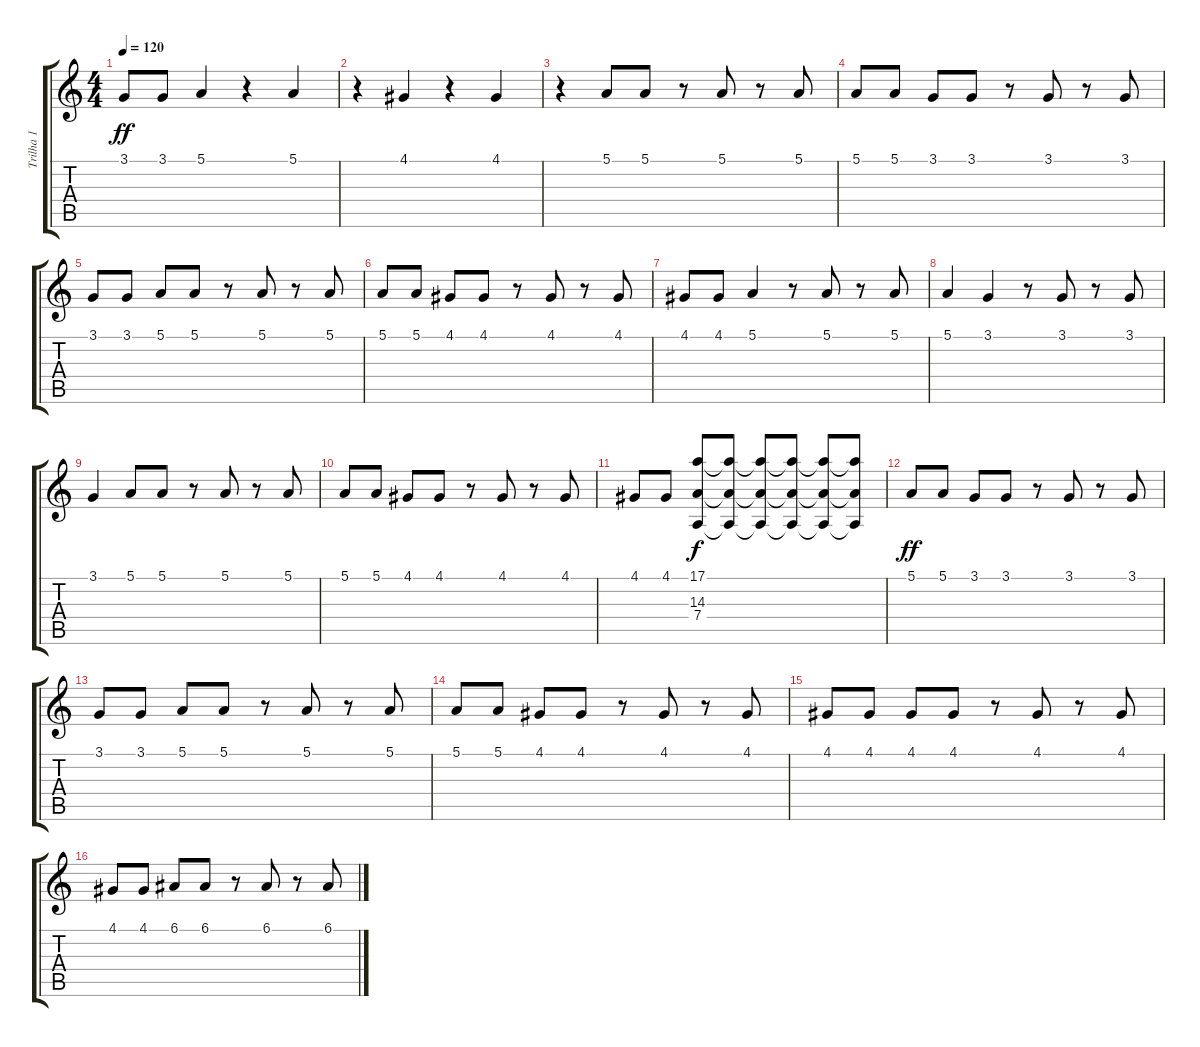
\track ("Trilha 1" "Trilha 1") {instrument tremolostrings}
\staff {score tabs}
\tuning (E4 B3 G3 D3 A2 E2) {hide}
\ts (4 4)
\tempo 120
\clef g2
\ks c
3.1.8{dy ff} 3.1.8 5.1.4 r.4 5.1.4 |
r.4 4.1.4 r.4 4.1.4 |
r.4 5.1.8{balance 8 instrument orchestrahit} 5.1.8 r.8 5.1.8 r.8 5.1.8 |
5.1.8 5.1.8 3.1.8{balance 8 instrument tremolostrings} 3.1.8 r.8 3.1.8 r.8 3.1.8 |
3.1.8 3.1.8 5.1.8 5.1.8 r.8 5.1.8 r.8 5.1.8 |
5.1.8 5.1.8 4.1.8 4.1.8 r.8 4.1.8 r.8 4.1.8 |
4.1.8 4.1.8 5.1.4{volume 14 instrument pizzicatostrings} r.8 5.1.8 r.8 5.1.8 |
5.1.4 3.1.4 r.8 3.1.8 r.8 3.1.8 |
3.1.4 5.1.8{balance 8 instrument tremolostrings} 5.1.8 r.8 5.1.8 r.8 5.1.8 |
5.1.8 5.1.8 4.1.8 4.1.8 r.8 4.1.8 r.8 4.1.8 |
4.1.8 4.1.8 (17.1 14.3 7.4).8{dy f} (17.1{t} 14.3{t} 7.4{t}).8 (17.1{t} 14.3{t} 7.4{t}).8 (17.1{t} 14.3{t} 7.4{t}).8 (17.1{t} 14.3{t} 7.4{t}).8 (17.1{t} 14.3{t} 7.4{t}).8 |
5.1.8{dy ff} 5.1.8 3.1.8 3.1.8 r.8 3.1.8 r.8 3.1.8 |
3.1.8 3.1.8 5.1.8 5.1.8 r.8 5.1.8 r.8 5.1.8 |
5.1.8 5.1.8 4.1.8 4.1.8 r.8 4.1.8 r.8 4.1.8 |
4.1.8 4.1.8 4.1.8 4.1.8 r.8 4.1.8 r.8 4.1.8 |
4.1.8 4.1.8 6.1.8 6.1.8 r.8 6.1.8 r.8 6.1.8
